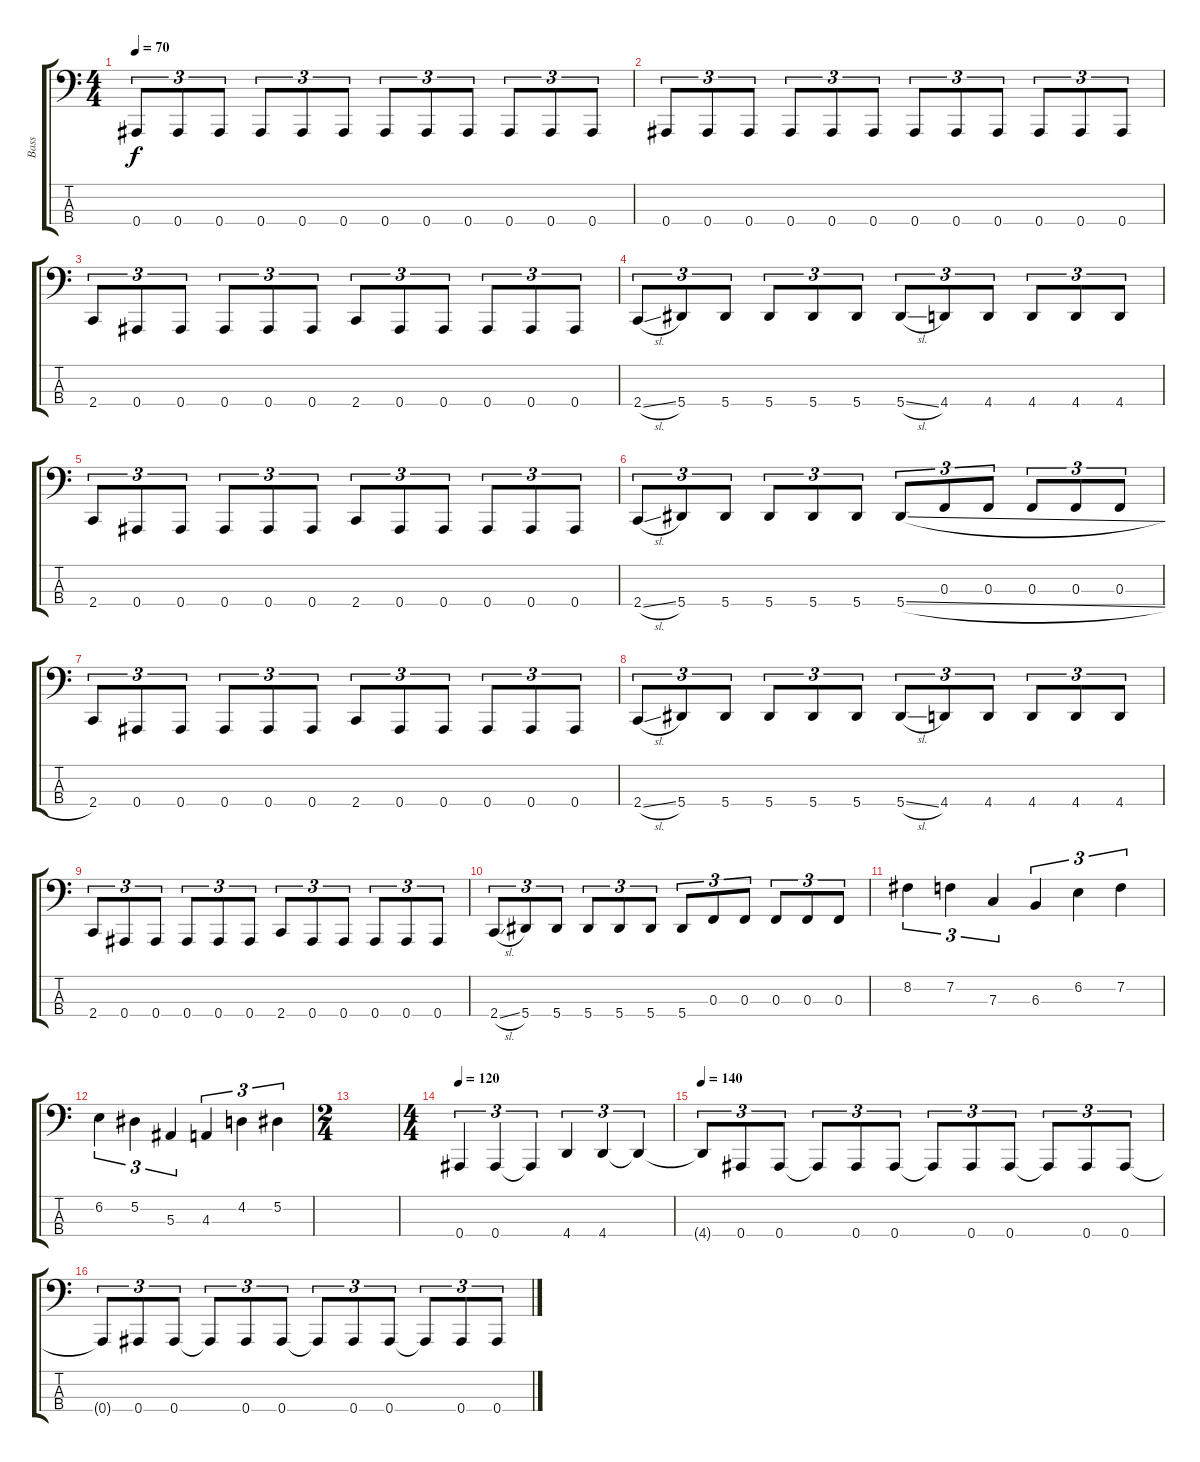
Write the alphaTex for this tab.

\track ("Bass" "Bass") {instrument electricbassfinger}
\staff {score tabs}
\tuning (Eb2 Bb1 F1 Bb0) {hide}
\ts (4 4)
\tempo 70
\clef f4
\ks c
0.4.8{tu (3 2) dy f} 0.4.8{tu (3 2)} 0.4.8{tu (3 2)} 0.4.8{tu (3 2)} 0.4.8{tu (3 2)} 0.4.8{tu (3 2)} 0.4.8{tu (3 2)} 0.4.8{tu (3 2)} 0.4.8{tu (3 2)} 0.4.8{tu (3 2)} 0.4.8{tu (3 2)} 0.4.8{tu (3 2)} |
0.4.8{tu (3 2)} 0.4.8{tu (3 2)} 0.4.8{tu (3 2)} 0.4.8{tu (3 2)} 0.4.8{tu (3 2)} 0.4.8{tu (3 2)} 0.4.8{tu (3 2)} 0.4.8{tu (3 2)} 0.4.8{tu (3 2)} 0.4.8{tu (3 2)} 0.4.8{tu (3 2)} 0.4.8{tu (3 2)} |
2.4.8{tu (3 2)} 0.4.8{tu (3 2)} 0.4.8{tu (3 2)} 0.4.8{tu (3 2)} 0.4.8{tu (3 2)} 0.4.8{tu (3 2)} 2.4.8{tu (3 2)} 0.4.8{tu (3 2)} 0.4.8{tu (3 2)} 0.4.8{tu (3 2)} 0.4.8{tu (3 2)} 0.4.8{tu (3 2)} |
2.4{sl}.8{tu (3 2)} 5.4.8{tu (3 2)} 5.4.8{tu (3 2)} 5.4.8{tu (3 2)} 5.4.8{tu (3 2)} 5.4.8{tu (3 2)} 5.4{sl}.8{tu (3 2)} 4.4.8{tu (3 2)} 4.4.8{tu (3 2)} 4.4.8{tu (3 2)} 4.4.8{tu (3 2)} 4.4.8{tu (3 2)} |
2.4.8{tu (3 2)} 0.4.8{tu (3 2)} 0.4.8{tu (3 2)} 0.4.8{tu (3 2)} 0.4.8{tu (3 2)} 0.4.8{tu (3 2)} 2.4.8{tu (3 2)} 0.4.8{tu (3 2)} 0.4.8{tu (3 2)} 0.4.8{tu (3 2)} 0.4.8{tu (3 2)} 0.4.8{tu (3 2)} |
2.4{sl}.8{tu (3 2)} 5.4.8{tu (3 2)} 5.4.8{tu (3 2)} 5.4.8{tu (3 2)} 5.4.8{tu (3 2)} 5.4.8{tu (3 2)} 5.4{sl}.8{tu (3 2)} 0.3.8{tu (3 2)} 0.3.8{tu (3 2)} 0.3.8{tu (3 2)} 0.3.8{tu (3 2)} 0.3.8{tu (3 2)} |
2.4.8{tu (3 2)} 0.4.8{tu (3 2)} 0.4.8{tu (3 2)} 0.4.8{tu (3 2)} 0.4.8{tu (3 2)} 0.4.8{tu (3 2)} 2.4.8{tu (3 2)} 0.4.8{tu (3 2)} 0.4.8{tu (3 2)} 0.4.8{tu (3 2)} 0.4.8{tu (3 2)} 0.4.8{tu (3 2)} |
2.4{sl}.8{tu (3 2)} 5.4.8{tu (3 2)} 5.4.8{tu (3 2)} 5.4.8{tu (3 2)} 5.4.8{tu (3 2)} 5.4.8{tu (3 2)} 5.4{sl}.8{tu (3 2)} 4.4.8{tu (3 2)} 4.4.8{tu (3 2)} 4.4.8{tu (3 2)} 4.4.8{tu (3 2)} 4.4.8{tu (3 2)} |
2.4.8{tu (3 2)} 0.4.8{tu (3 2)} 0.4.8{tu (3 2)} 0.4.8{tu (3 2)} 0.4.8{tu (3 2)} 0.4.8{tu (3 2)} 2.4.8{tu (3 2)} 0.4.8{tu (3 2)} 0.4.8{tu (3 2)} 0.4.8{tu (3 2)} 0.4.8{tu (3 2)} 0.4.8{tu (3 2)} |
2.4{sl}.8{tu (3 2)} 5.4.8{tu (3 2)} 5.4.8{tu (3 2)} 5.4.8{tu (3 2)} 5.4.8{tu (3 2)} 5.4.8{tu (3 2)} 5.4.8{tu (3 2)} 0.3.8{tu (3 2)} 0.3.8{tu (3 2)} 0.3.8{tu (3 2)} 0.3.8{tu (3 2)} 0.3.8{tu (3 2)} |
8.2.4{tu (3 2)} 7.2.4{tu (3 2)} 7.3.4{tu (3 2)} 6.3.4{tu (3 2)} 6.2.4{tu (3 2)} 7.2.4{tu (3 2)} |
6.2.4{tu (3 2)} 5.2.4{tu (3 2)} 5.3.4{tu (3 2)} 4.3.4{tu (3 2)} 4.2.4{tu (3 2)} 5.2.4{tu (3 2)} |
\ts (2 4)
|
\ts (4 4)
\tempo 120
0.4.4{tu (3 2)} 0.4.4{tu (3 2)} 0.4{t}.4{tu (3 2)} 4.4.4{tu (3 2)} 4.4.4{tu (3 2)} 4.4{t}.4{tu (3 2)} |
\tempo 140
4.4{t}.8{tu (3 2)} 0.4.8{tu (3 2)} 0.4.8{tu (3 2)} 0.4{t}.8{tu (3 2)} 0.4.8{tu (3 2)} 0.4.8{tu (3 2)} 0.4{t}.8{tu (3 2)} 0.4.8{tu (3 2)} 0.4.8{tu (3 2)} 0.4{t}.8{tu (3 2)} 0.4.8{tu (3 2)} 0.4.8{tu (3 2)} |
0.4{t}.8{tu (3 2)} 0.4.8{tu (3 2)} 0.4.8{tu (3 2)} 0.4{t}.8{tu (3 2)} 0.4.8{tu (3 2)} 0.4.8{tu (3 2)} 0.4{t}.8{tu (3 2)} 0.4.8{tu (3 2)} 0.4.8{tu (3 2)} 0.4{t}.8{tu (3 2)} 0.4.8{tu (3 2)} 0.4.8{tu (3 2)}
